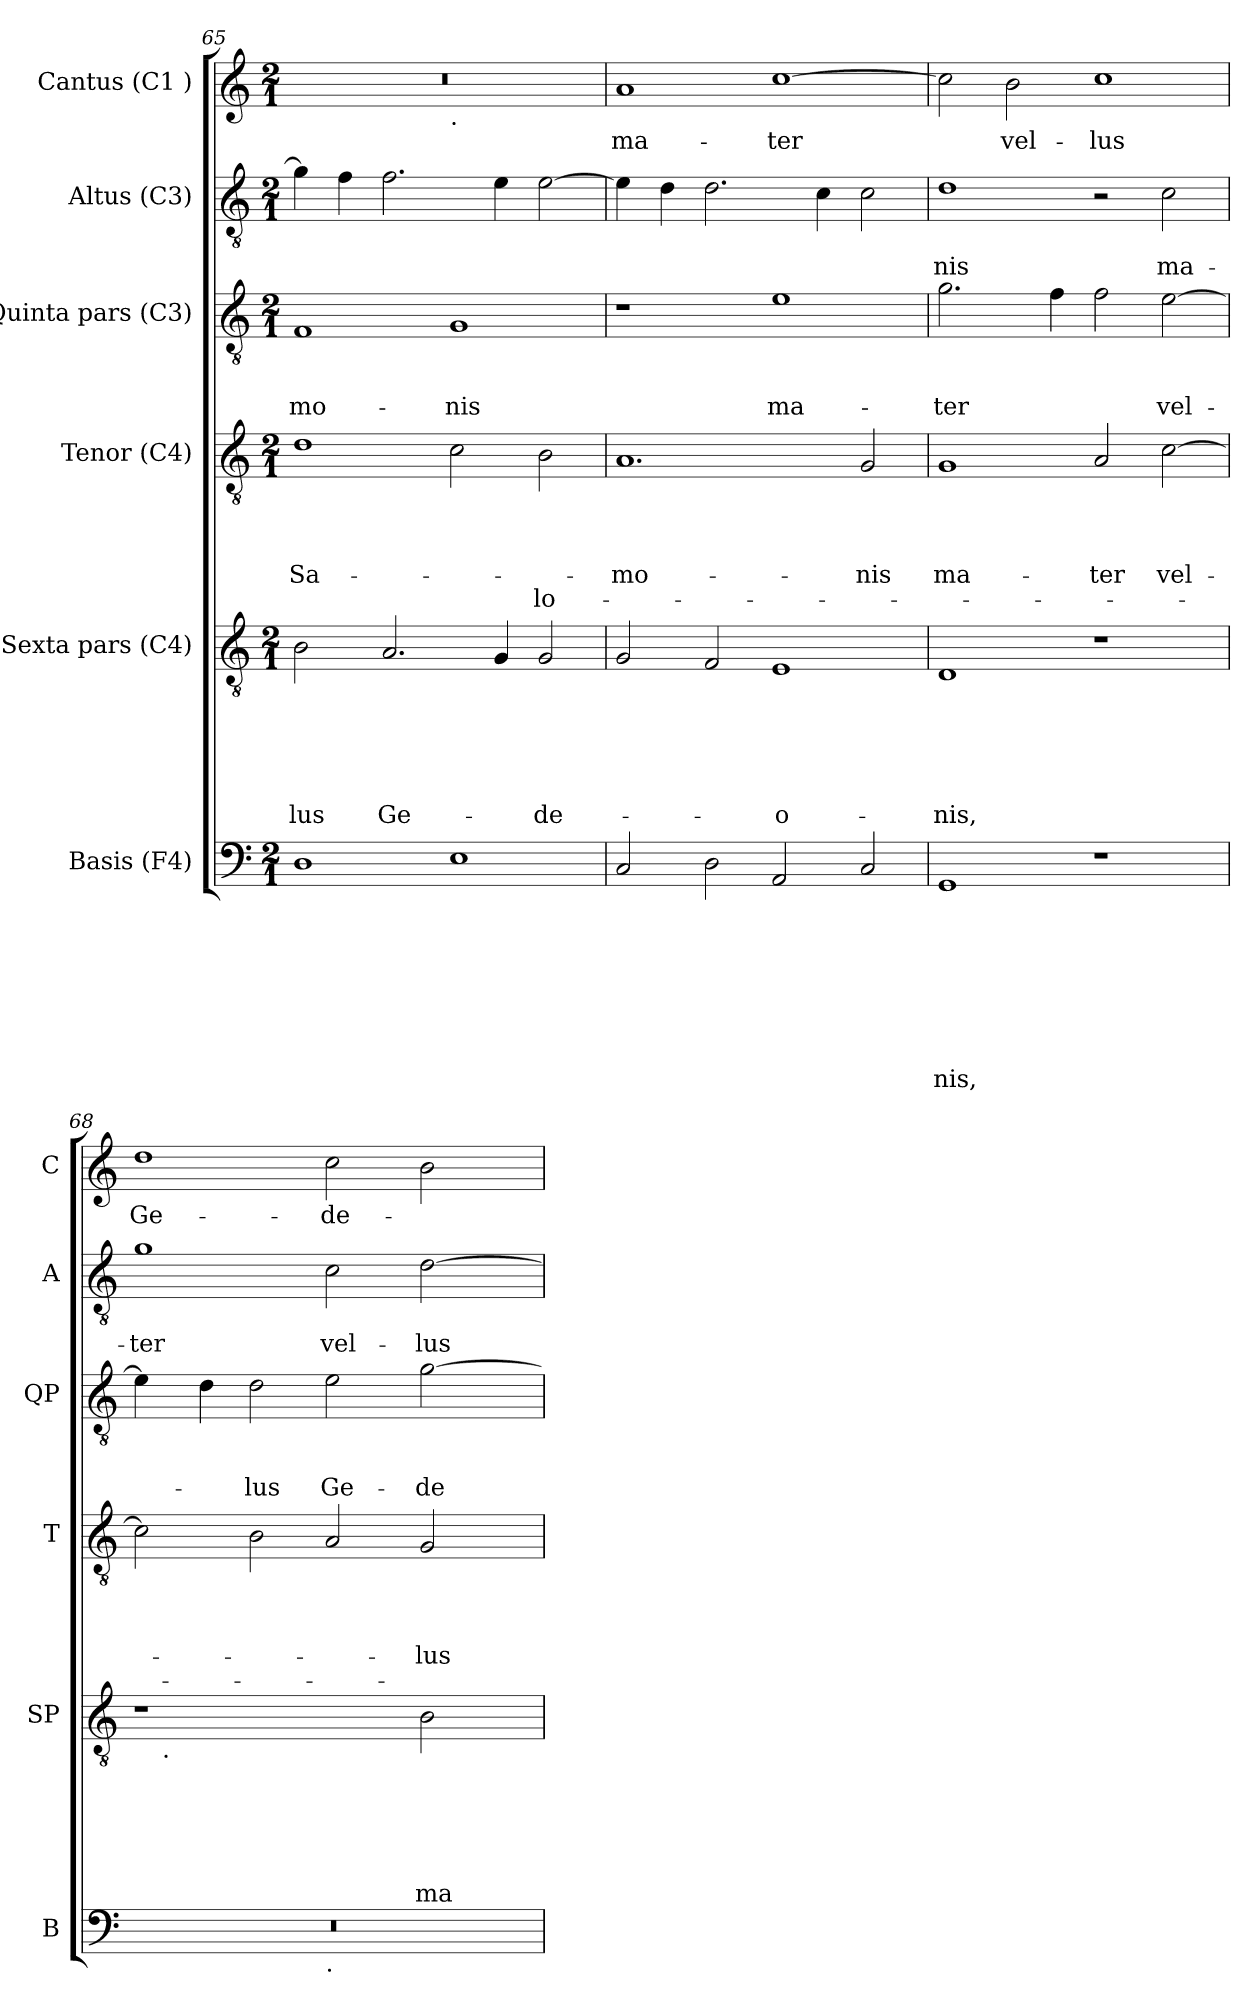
**kern	**text	**text	**text	**text	**text	**text	**text	**text	**kern	**text	**text	**text	**text	**text	**text	**kern	**text	**text	**text	**text	**text	**kern	**text	**text	**text	**kern	**text	**text	**kern	**text
*part6	*part6	*part6	*part6	*part6	*part6	*part6	*part6	*part6	*part5	*part5	*part5	*part5	*part5	*part5	*part5	*part4	*part4	*part4	*part4	*part4	*part4	*part3	*part3	*part3	*part3	*part2	*part2	*part2	*part1	*part1
*staff6	*staff6	*staff6	*staff6	*staff6	*staff6	*staff6	*staff6	*staff6	*staff5	*staff5	*staff5	*staff5	*staff5	*staff5	*staff5	*staff4	*staff4	*staff4	*staff4	*staff4	*staff4	*staff3	*staff3	*staff3	*staff3	*staff2	*staff2	*staff2	*staff1	*staff1
*I"Basis (F4)	*	*	*	*	*	*	*	*	*I"Sexta pars (C4)	*	*	*	*	*	*	*I"Tenor (C4)	*	*	*	*	*	*I"Quinta pars (C3)	*	*	*	*I"Altus (C3)	*	*	*I"Cantus (C1 )	*
*I'B	*	*	*	*	*	*	*	*	*I'SP	*	*	*	*	*	*	*I'T	*	*	*	*	*	*I'QP	*	*	*	*I'A	*	*	*I'C	*
*clefF4	*	*	*	*	*	*	*	*	*clefGv2	*	*	*	*	*	*	*clefGv2	*	*	*	*	*	*clefGv2	*	*	*	*clefGv2	*	*	*clefG2	*
*k[]	*	*	*	*	*	*	*	*	*k[]	*	*	*	*	*	*	*k[]	*	*	*	*	*	*k[]	*	*	*	*k[]	*	*	*k[]	*
*C:	*	*	*	*	*	*	*	*	*C:	*	*	*	*	*	*	*C:	*	*	*	*	*	*C:	*	*	*	*C:	*	*	*C:	*
*M2/1	*	*	*	*	*	*	*	*	*M2/1	*	*	*	*	*	*	*M2/1	*	*	*	*	*	*M2/1	*	*	*	*M2/1	*	*	*M2/1	*
=65	=65	=65	=65	=65	=65	=65	=65	=65	=65	=65	=65	=65	=65	=65	=65	=65	=65	=65	=65	=65	=65	=65	=65	=65	=65	=65	=65	=65	=65	=65
!	!	!	!	!	!	!	!	!	!	!	!	!	!	!	!LO:LY:b	!	!	!	!	!LO:LY:b	!	!	!	!	!LO:LY:b	!	!	!	!	!
*	*	*	*	*	*	*	*	*	*	*	*	*	*	*	*	*	*	*	*	*	*	*	*	*	*	*	*	*	*^	*
1D	.	.	.	.	.	.	.	.	2B\	.	.	.	.	.	-lus	1d	.	.	.	Sa-	.	1F	.	.	-mo-	4g\]	.	.	0r	1ryy	.
.	.	.	.	.	.	.	.	.	.	.	.	.	.	.	.	.	.	.	.	.	.	.	.	.	.	4f\	.	.	.	.	.
!	!	!	!	!	!	!	!	!	!	!	!	!	!	!	!LO:LY:b	!	!	!	!	!	!	!	!	!	!	!	!	!	!	!	!
.	.	.	.	.	.	.	.	.	2.A/	.	.	.	.	.	Ge-	.	.	.	.	.	.	.	.	.	.	2.f\	.	.	.	.	.
!	!	!	!	!	!	!	!	!	!	!	!	!	!	!	!	!	!	!	!	!	!	!	!	!	!	!	!	!	!	!LO:TX:b:t=.	!
!	!	!	!	!	!	!	!	!	!	!	!	!	!	!	!	!	!	!	!	!	!	!	!	!	!LO:LY:b	!	!	!	!	!	!
1E	.	.	.	.	.	.	.	.	.	.	.	.	.	.	.	2c\	.	.	.	.	.	1G	.	.	-nis	.	.	.	.	1ryy	.
.	.	.	.	.	.	.	.	.	4G/	.	.	.	.	.	.	.	.	.	.	.	.	.	.	.	.	4e\	.	.	.	.	.
!	!	!	!	!	!	!	!	!	!	!	!	!	!	!	!LO:LY:b	!	!	!	!	!	!LO:LY:b	!	!	!	!	!	!	!	!	!	!
.	.	.	.	.	.	.	.	.	2G/	.	.	.	.	.	-de-	2B\	.	.	.	.	lo-	.	.	.	.	[<2e\	.	.	.	.	.
!!LO:LB:g=z
=66	=66	=66	=66	=66	=66	=66	=66	=66	=66	=66	=66	=66	=66	=66	=66	=66	=66	=66	=66	=66	=66	=66	=66	=66	=66	=66	=66	=66	=66	=66	=66
!	!	!	!	!	!	!	!	!	!	!	!	!	!	!	!	!	!	!	!	!LO:LY:b	!	!	!	!	!	!	!	!	!	!	!LO:LY:b
*	*	*	*	*	*	*	*	*	*	*	*	*	*	*	*	*	*	*	*	*	*	*	*	*	*	*	*	*	*v	*v	*
2C/	.	.	.	.	.	.	.	.	2G/	.	.	.	.	.	.	1.A	.	.	.	-mo-	.	1r	.	.	.	4e\]	.	.	1a	ma-
.	.	.	.	.	.	.	.	.	.	.	.	.	.	.	.	.	.	.	.	.	.	.	.	.	.	4d\	.	.	.	.
2D\	.	.	.	.	.	.	.	.	2F/	.	.	.	.	.	.	.	.	.	.	.	.	.	.	.	.	2.d\	.	.	.	.
!	!	!	!	!	!	!	!	!	!	!	!	!	!	!	!LO:LY:b:rj	!	!	!	!	!	!	!	!	!	!LO:LY:b	!	!	!	!	!LO:LY:b
2AA/	.	.	.	.	.	.	.	.	1E	.	.	.	.	.	-o-	.	.	.	.	.	.	1e	.	.	ma-	.	.	.	[>1cc	-ter
.	.	.	.	.	.	.	.	.	.	.	.	.	.	.	.	.	.	.	.	.	.	.	.	.	.	4c\	.	.	.	.
!	!	!	!	!	!	!	!	!	!	!	!	!	!	!	!	!	!	!	!	!LO:LY:b	!	!	!	!	!	!	!	!	!	!
2C/	.	.	.	.	.	.	.	.	.	.	.	.	.	.	.	2G/	.	.	.	-nis	.	.	.	.	.	2c\	.	.	.	.
=67	=67	=67	=67	=67	=67	=67	=67	=67	=67	=67	=67	=67	=67	=67	=67	=67	=67	=67	=67	=67	=67	=67	=67	=67	=67	=67	=67	=67	=67	=67
!	!	!	!	!	!	!	!	!LO:LY:b	!	!	!	!	!	!	!LO:LY:b	!	!	!	!	!LO:LY:b	!	!	!	!	!LO:LY:b	!	!	!LO:LY:b	!	!
1GG	.	.	.	.	.	.	.	-nis,	1D	.	.	.	.	.	-nis,	1G	.	.	.	ma-	.	2.g\	.	.	-ter	1d	.	-nis	2cc\]	.
!	!	!	!	!	!	!	!	!	!	!	!	!	!	!	!	!	!	!	!	!	!	!	!	!	!	!	!	!	!	!LO:LY:b
.	.	.	.	.	.	.	.	.	.	.	.	.	.	.	.	.	.	.	.	.	.	.	.	.	.	.	.	.	2b\	vel-
.	.	.	.	.	.	.	.	.	.	.	.	.	.	.	.	.	.	.	.	.	.	4f\	.	.	.	.	.	.	.	.
!	!	!	!	!	!	!	!	!	!	!	!	!	!	!	!	!	!	!	!	!LO:LY:b	!	!	!	!	!	!	!	!	!	!LO:LY:b
1r	.	.	.	.	.	.	.	.	1r	.	.	.	.	.	.	2A/	.	.	.	-ter	.	2f\	.	.	.	2r	.	.	1cc	-lus
!	!	!	!	!	!	!	!	!	!	!	!	!	!	!	!	!	!	!	!	!LO:LY:b	!	!	!	!	!LO:LY:b	!	!	!LO:LY:b	!	!
.	.	.	.	.	.	.	.	.	.	.	.	.	.	.	.	[>2c\	.	.	.	vel-	.	[>2e\	.	.	vel-	2c\	.	ma-	.	.
=68	=68	=68	=68	=68	=68	=68	=68	=68	=68	=68	=68	=68	=68	=68	=68	=68	=68	=68	=68	=68	=68	=68	=68	=68	=68	=68	=68	=68	=68	=68
!	!	!	!	!	!	!	!	!	!	!	!	!	!	!	!	!	!	!	!	!	!	!	!	!	!	!	!	!LO:LY:b	!	!LO:LY:b
*^	*	*	*	*	*	*	*	*	*^	*	*	*	*	*	*	*	*	*	*	*	*	*	*	*	*	*	*	*	*	*
0r	1ryy	.	.	.	.	.	.	.	.	1r	16.ryy	.	.	.	.	.	.	2c\]	.	.	.	.	.	4e\]	.	.	.	1g	.	-ter	1dd	Ge-
!	!	!	!	!	!	!	!	!	!	!	!LO:TX:b:t=.	!	!	!	!	!	!	!	!	!	!	!	!	!	!	!	!	!	!	!	!	!
.	.	.	.	.	.	.	.	.	.	.	1ryy	.	.	.	.	.	.	.	.	.	.	.	.	.	.	.	.	.	.	.	.	.
.	.	.	.	.	.	.	.	.	.	.	.	.	.	.	.	.	.	.	.	.	.	.	.	4d\	.	.	.	.	.	.	.	.
!	!	!	!	!	!	!	!	!	!	!	!	!	!	!	!	!	!	!	!	!	!	!	!	!	!	!	!LO:LY:b	!	!	!	!	!
.	.	.	.	.	.	.	.	.	.	.	.	.	.	.	.	.	.	2B\	.	.	.	.	.	2d\	.	.	-lus	.	.	.	.	.
!	!LO:TX:b:t=.	!	!	!	!	!	!	!	!	!	!	!	!	!	!	!	!	!	!	!	!	!	!	!	!	!	!	!	!	!	!	!
!	!	!	!	!	!	!	!	!	!	!	!	!	!	!	!	!	!	!	!	!	!	!	!	!	!	!	!LO:LY:b	!	!	!LO:LY:b	!	!LO:LY:b
.	1ryy	.	.	.	.	.	.	.	.	2ryy	.	.	.	.	.	.	.	2A/	.	.	.	.	.	2e\	.	.	Ge-	2c\	.	vel-	2cc\	-de-
.	.	.	.	.	.	.	.	.	.	.	2ryy	.	.	.	.	.	.	.	.	.	.	.	.	.	.	.	.	.	.	.	.	.
!	!	!	!	!	!	!	!	!	!	!	!	!	!	!	!	!	!LO:LY:b	!	!	!	!	!LO:LY:b	!	!	!	!	!LO:LY:b	!	!	!LO:LY:b	!	!
.	.	.	.	.	.	.	.	.	.	2B\	.	.	.	.	.	.	ma-	2G/	.	.	.	-lus	.	[>2g\	.	.	-de-	[>2d\	.	-lus	2b\	.
.	.	.	.	.	.	.	.	.	.	.	4ryy	.	.	.	.	.	.	.	.	.	.	.	.	.	.	.	.	.	.	.	.	.
.	.	.	.	.	.	.	.	.	.	.	8ryy	.	.	.	.	.	.	.	.	.	.	.	.	.	.	.	.	.	.	.	.	.
.	.	.	.	.	.	.	.	.	.	.	32ryy	.	.	.	.	.	.	.	.	.	.	.	.	.	.	.	.	.	.	.	.	.
*v	*v	*	*	*	*	*	*	*	*	*	*	*	*	*	*	*	*	*	*	*	*	*	*	*	*	*	*	*	*	*	*	*
*	*	*	*	*	*	*	*	*	*v	*v	*	*	*	*	*	*	*	*	*	*	*	*	*	*	*	*	*	*	*	*	*
=	=	=	=	=	=	=	=	=	=	=	=	=	=	=	=	=	=	=	=	=	=	=	=	=	=	=	=	=	=	=
*-	*-	*-	*-	*-	*-	*-	*-	*-	*-	*-	*-	*-	*-	*-	*-	*-	*-	*-	*-	*-	*-	*-	*-	*-	*-	*-	*-	*-	*-	*-
